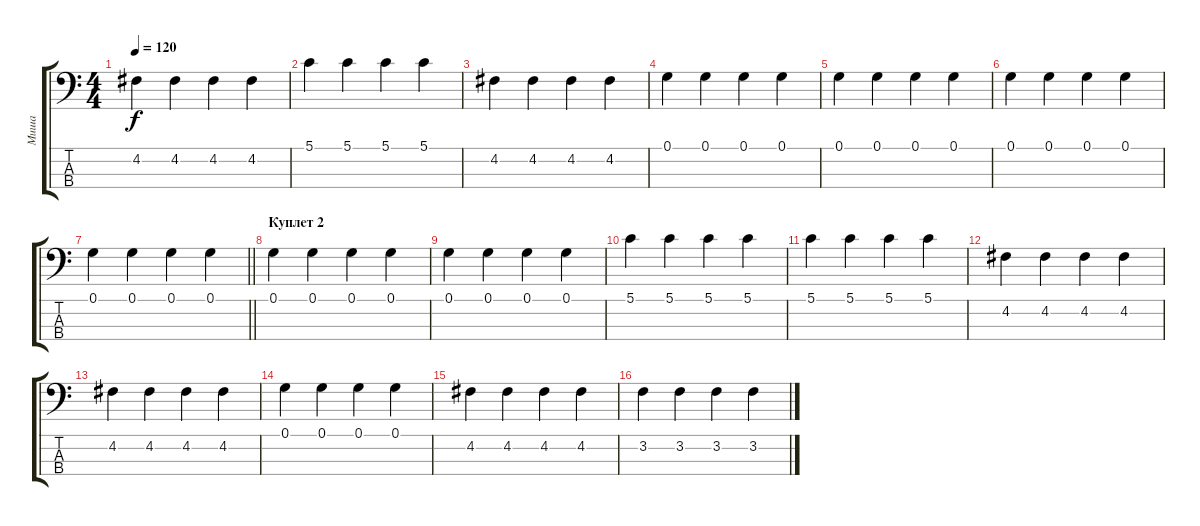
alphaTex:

\track ("Миша" "Миша") {instrument electricbassfinger}
\staff {score tabs}
\tuning (G2 D2 A1 E1) {hide}
\ts (4 4)
\tempo 120
\clef f4
\ks c
4.2.4{dy f} 4.2.4 4.2.4 4.2.4 |
5.1.4 5.1.4 5.1.4 5.1.4 |
4.2.4 4.2.4 4.2.4 4.2.4 |
0.1.4 0.1.4 0.1.4 0.1.4 |
0.1.4 0.1.4 0.1.4 0.1.4 |
0.1.4 0.1.4 0.1.4 0.1.4 |
\barLineRight lightlight
0.1.4 0.1.4 0.1.4 0.1.4 |
\section ("" "Куплет 2")
0.1.4 0.1.4 0.1.4 0.1.4 |
0.1.4 0.1.4 0.1.4 0.1.4 |
5.1.4 5.1.4 5.1.4 5.1.4 |
5.1.4 5.1.4 5.1.4 5.1.4 |
4.2.4 4.2.4 4.2.4 4.2.4 |
4.2.4 4.2.4 4.2.4 4.2.4 |
0.1.4 0.1.4 0.1.4 0.1.4 |
4.2.4 4.2.4 4.2.4 4.2.4 |
3.2.4 3.2.4 3.2.4 3.2.4
